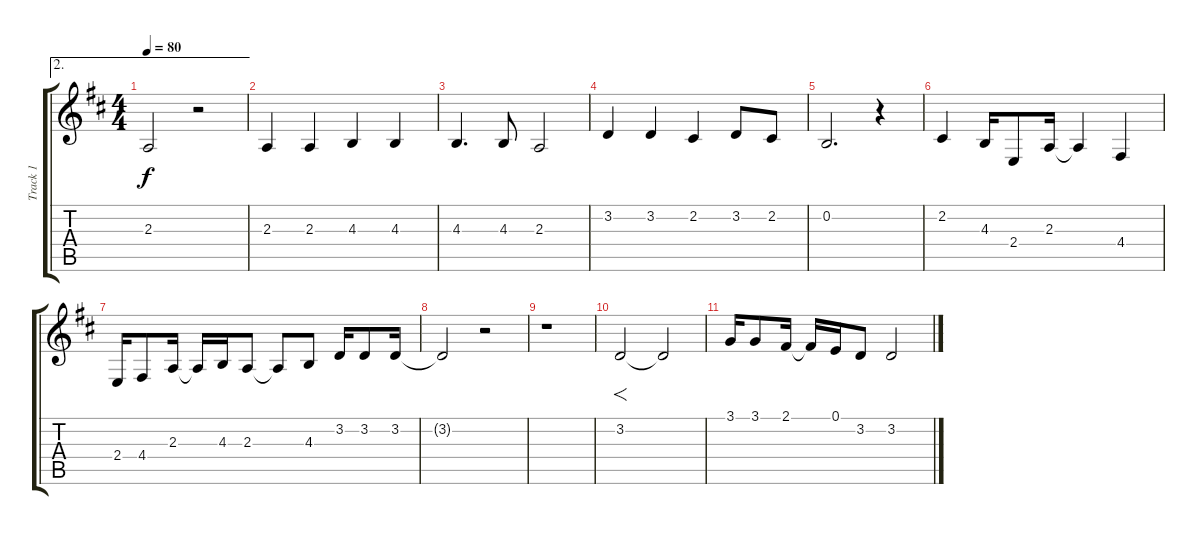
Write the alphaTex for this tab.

\track ("Track 1" "Track 1") {instrument altosax}
\staff {score tabs}
\tuning (E4 B3 G3 D3 A2 E2) {hide}
\ae 2
\ts (4 4)
\tempo 80
\clef g2
\ks d
2.3{t}.2{dy f} r.2 |
2.3.4 2.3.4 4.3.4 4.3.4 |
4.3.4{d} 4.3.8 2.3.2 |
3.2.4 3.2.4 2.2.4 3.2.8 2.2.8 |
0.2.2{d} r.4 |
2.2.4 4.3.16 2.4.8 2.3.16 2.3{t}.4 4.4.4 |
2.4.16 4.4.8 2.3.16 2.3{t}.16 4.3.16 2.3.8 2.3{t}.8 4.3.8 3.2.16 3.2.8 3.2.16 |
3.2{t}.2 r.2 |
r.1 |
3.2.2{f} 3.2{t}.2 |
3.1.16 3.1.8 2.1.16 2.1{t}.16 0.1.16 3.2.8 3.2.2
